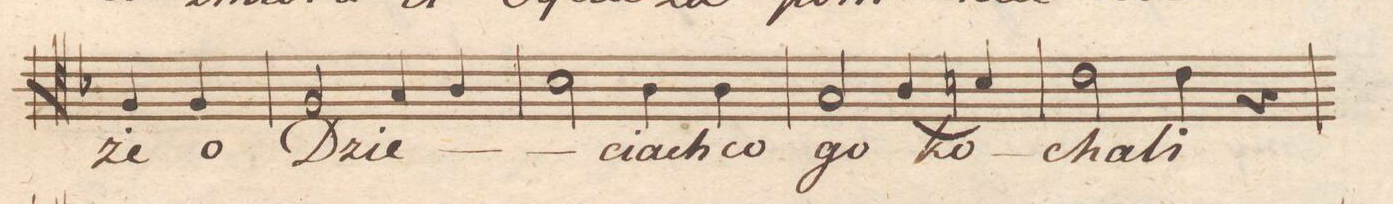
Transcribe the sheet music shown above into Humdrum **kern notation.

**kern	**text	**dynam
*I"Tenore.	*	*
*clefC4	*	*
*k[b-]	*	*
*met(c|)	*	*
*M2/2	*	*
4F/	-że	.
4F/	o	.
=61	=61	=61
2F/	Dzie-	.
4G/	.	.
4A/	.	.
=62	=62	=62
2B-\	.	.
4A\	-ciach	.
4A\	co	.
=63	=63	=63
2G/	go	.
(4A/	ko-	.
4Bn/)	.	.
=64	=64	=64
2c\	-cha-	.
4c\	-li	.
4r	.	.
=65	=65	=65
*-	*-	*-
